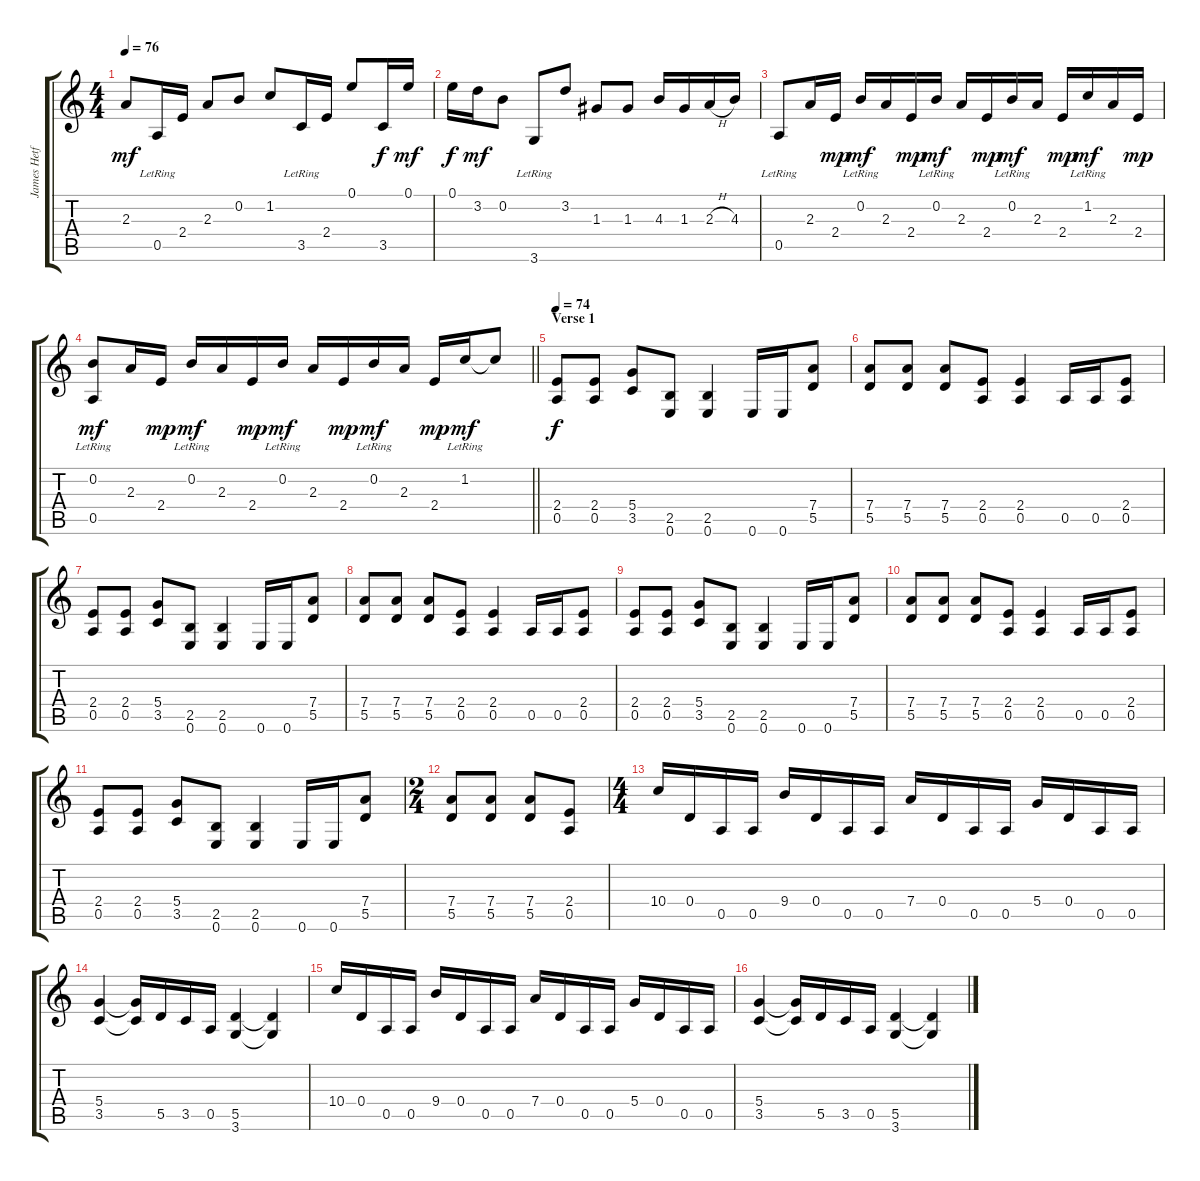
\track ("James Hetfield" "James Hetf") {instrument acousticguitarsteel}
\staff {score tabs}
\tuning (E4 B3 G3 D3 A2 E2) {hide}
\ts (4 4)
\tempo 76
\clef g2
\ks c
2.3.8{dy mf} 0.5{lr}.16 2.4.16 2.3.8 0.2.8 1.2.8 3.5{lr}.16 2.4.16 0.1.8 3.5.16{dy f} 0.1.16{dy mf} |
0.1.16{dy f} 3.2.16{dy mf} 0.2.8 3.6{lr}.8 3.2.8 1.3.8 1.3.8 4.3.16 1.3.16 2.3{h}.16 4.3.16 |
0.5{lr}.8 2.3.16 2.4.16{dy mp} 0.2{lr}.16{dy mf} 2.3.16 2.4.16{dy mp} 0.2{lr}.16{dy mf} 2.3.16 2.4.16{dy mp} 0.2{lr}.16{dy mf} 2.3.16 2.4.16{dy mp} 1.2{lr}.16{dy mf} 2.3.16 2.4.16{dy mp} |
\barLineRight lightlight
(0.2{lr} 0.5{lr}).8{dy mf} 2.3.16 2.4.16{dy mp} 0.2{lr}.16{dy mf} 2.3.16 2.4.16{dy mp} 0.2{lr}.16{dy mf} 2.3.16 2.4.16{dy mp} 0.2{lr}.16{dy mf} 2.3.16 2.4.16{dy mp} 1.2{lr}.16{dy mf} 1.2{t}.8 |
\section ("" "Verse 1")
\tempo 74
(2.4 0.5).8{dy f instrument distortionguitar} (2.4 0.5).8 (5.4 3.5).8 (2.5 0.6).8 (2.5 0.6).4 0.6.16 0.6.16 (7.4 5.5).8 |
(7.4 5.5).8 (7.4 5.5).8 (7.4 5.5).8 (2.4 0.5).8 (2.4 0.5).4 0.5.16 0.5.16 (2.4 0.5).8 |
(2.4 0.5).8 (2.4 0.5).8 (5.4 3.5).8 (2.5 0.6).8 (2.5 0.6).4 0.6.16 0.6.16 (7.4 5.5).8 |
(7.4 5.5).8 (7.4 5.5).8 (7.4 5.5).8 (2.4 0.5).8 (2.4 0.5).4 0.5.16 0.5.16 (2.4 0.5).8 |
(2.4 0.5).8 (2.4 0.5).8 (5.4 3.5).8 (2.5 0.6).8 (2.5 0.6).4 0.6.16 0.6.16 (7.4 5.5).8 |
(7.4 5.5).8 (7.4 5.5).8 (7.4 5.5).8 (2.4 0.5).8 (2.4 0.5).4 0.5.16 0.5.16 (2.4 0.5).8 |
(2.4 0.5).8 (2.4 0.5).8 (5.4 3.5).8 (2.5 0.6).8 (2.5 0.6).4 0.6.16 0.6.16 (7.4 5.5).8 |
\ts (2 4)
(7.4 5.5).8 (7.4 5.5).8 (7.4 5.5).8 (2.4 0.5).8 |
\ts (4 4)
10.4.16 0.4.16 0.5.16 0.5.16 9.4.16 0.4.16 0.5.16 0.5.16 7.4.16 0.4.16 0.5.16 0.5.16 5.4.16 0.4.16 0.5.16 0.5.16 |
(5.4 3.5).4 (5.4{t} 3.5{t}).16 5.5.16 3.5.16 0.5.16 (5.5 3.6).4 (5.5{t} 3.6{t}).4 |
10.4.16 0.4.16 0.5.16 0.5.16 9.4.16 0.4.16 0.5.16 0.5.16 7.4.16 0.4.16 0.5.16 0.5.16 5.4.16 0.4.16 0.5.16 0.5.16 |
(5.4 3.5).4 (5.4{t} 3.5{t}).16 5.5.16 3.5.16 0.5.16 (5.5 3.6).4 (5.5{t} 3.6{t}).4
